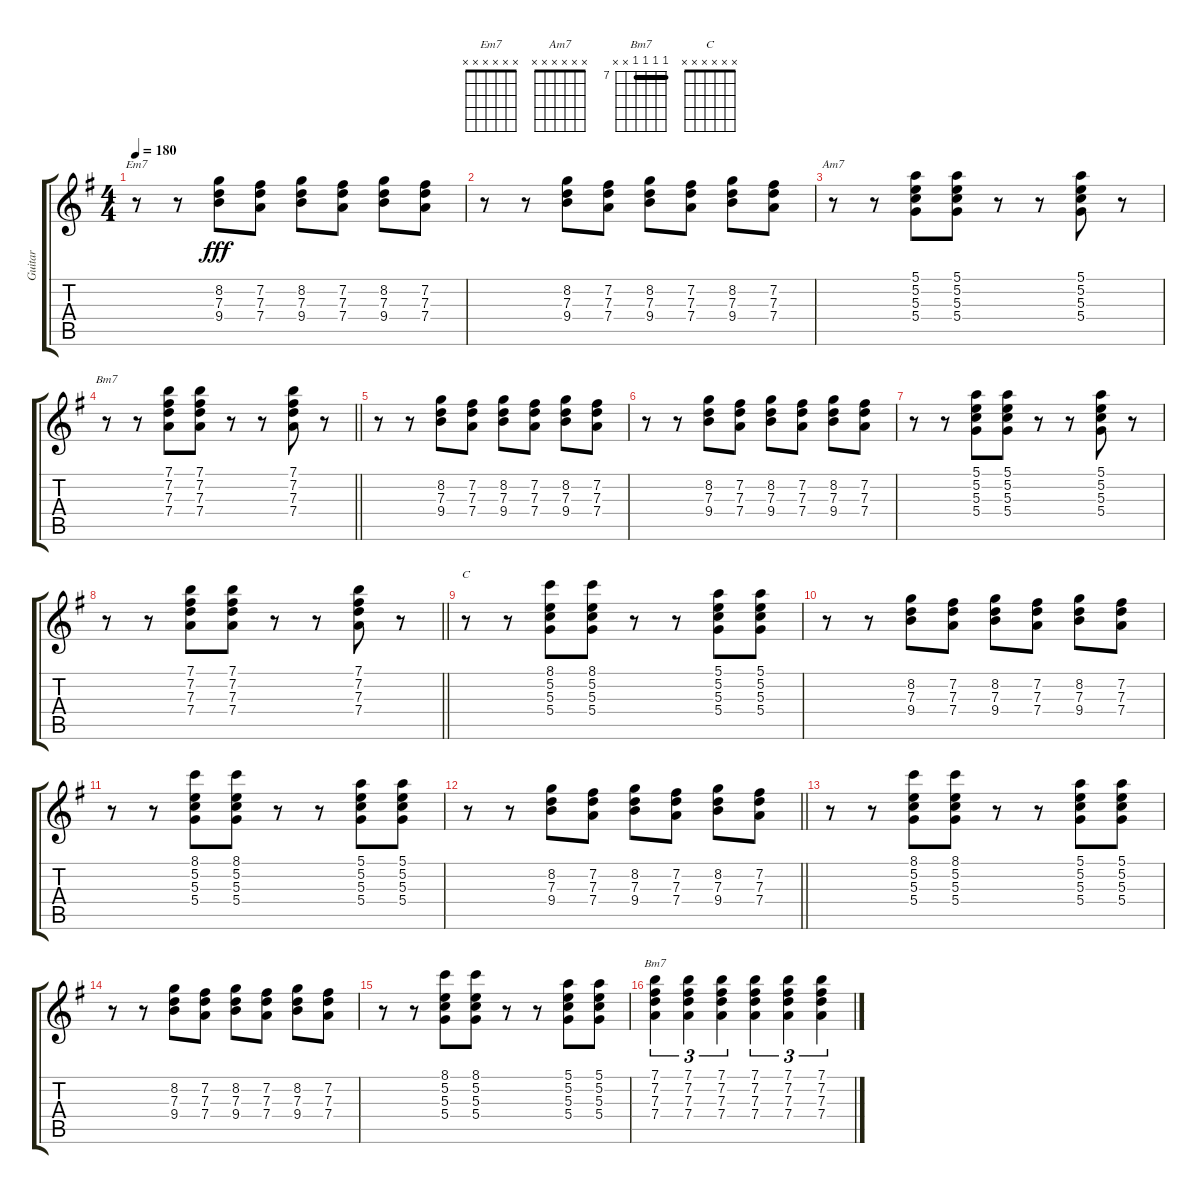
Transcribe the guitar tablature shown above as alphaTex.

\track ("Guitar" "Guitar") {instrument electricguitarclean}
\staff {score tabs}
\tuning (E4 B3 G3 D3 A2 E2) {hide}
\chord ("Em7" x x x x x x)
\chord ("Am7" x x x x x x)
\chord ("Bm7" x x x x x x)
\chord ("C" x x x x x x)
\chord ("Bm7" 7 7 7 7 x x) {firstfret 7 barre 7}
\ts (4 4)
\tempo 180
\clef g2
\ks eminor
r.8{ch "Em7" dy fff instrument electricguitarclean} r.8 (8.2 7.3 9.4).8 (7.2 7.3 7.4).8 (8.2 7.3 9.4).8 (7.2 7.3 7.4).8 (8.2 7.3 9.4).8 (7.2 7.3 7.4).8 |
r.8 r.8 (8.2 7.3 9.4).8 (7.2 7.3 7.4).8 (8.2 7.3 9.4).8 (7.2 7.3 7.4).8 (8.2 7.3 9.4).8 (7.2 7.3 7.4).8 |
r.8{ch "Am7"} r.8 (5.1 5.2 5.3 5.4).8 (5.1 5.2 5.3 5.4).8 r.8 r.8 (5.1 5.2 5.3 5.4).8 r.8 |
\barLineRight lightlight
r.8{ch "Bm7"} r.8 (7.1 7.2 7.3 7.4).8 (7.1 7.2 7.3 7.4).8 r.8 r.8 (7.1 7.2 7.3 7.4).8 r.8 |
r.8 r.8 (8.2 7.3 9.4).8 (7.2 7.3 7.4).8 (8.2 7.3 9.4).8 (7.2 7.3 7.4).8 (8.2 7.3 9.4).8 (7.2 7.3 7.4).8 |
r.8 r.8 (8.2 7.3 9.4).8 (7.2 7.3 7.4).8 (8.2 7.3 9.4).8 (7.2 7.3 7.4).8 (8.2 7.3 9.4).8 (7.2 7.3 7.4).8 |
r.8 r.8 (5.1 5.2 5.3 5.4).8 (5.1 5.2 5.3 5.4).8 r.8 r.8 (5.1 5.2 5.3 5.4).8 r.8 |
\barLineRight lightlight
r.8 r.8 (7.1 7.2 7.3 7.4).8 (7.1 7.2 7.3 7.4).8 r.8 r.8 (7.1 7.2 7.3 7.4).8 r.8 |
r.8{ch "C"} r.8 (8.1 5.2 5.3 5.4).8 (8.1 5.2 5.3 5.4).8 r.8 r.8 (5.1 5.2 5.3 5.4).8 (5.1 5.2 5.3 5.4).8 |
r.8 r.8 (8.2 7.3 9.4).8 (7.2 7.3 7.4).8 (8.2 7.3 9.4).8 (7.2 7.3 7.4).8 (8.2 7.3 9.4).8 (7.2 7.3 7.4).8 |
r.8 r.8 (8.1 5.2 5.3 5.4).8 (8.1 5.2 5.3 5.4).8 r.8 r.8 (5.1 5.2 5.3 5.4).8 (5.1 5.2 5.3 5.4).8 |
\barLineRight lightlight
r.8 r.8 (8.2 7.3 9.4).8 (7.2 7.3 7.4).8 (8.2 7.3 9.4).8 (7.2 7.3 7.4).8 (8.2 7.3 9.4).8 (7.2 7.3 7.4).8 |
r.8 r.8 (8.1 5.2 5.3 5.4).8 (8.1 5.2 5.3 5.4).8 r.8 r.8 (5.1 5.2 5.3 5.4).8 (5.1 5.2 5.3 5.4).8 |
r.8 r.8 (8.2 7.3 9.4).8 (7.2 7.3 7.4).8 (8.2 7.3 9.4).8 (7.2 7.3 7.4).8 (8.2 7.3 9.4).8 (7.2 7.3 7.4).8 |
r.8 r.8 (8.1 5.2 5.3 5.4).8 (8.1 5.2 5.3 5.4).8 r.8 r.8 (5.1 5.2 5.3 5.4).8 (5.1 5.2 5.3 5.4).8 |
(7.1 7.2 7.3 7.4).4{tu (3 2) ch "Bm7"} (7.1 7.2 7.3 7.4).4{tu (3 2)} (7.1 7.2 7.3 7.4).4{tu (3 2)} (7.1 7.2 7.3 7.4).4{tu (3 2)} (7.1 7.2 7.3 7.4).4{tu (3 2)} (7.1 7.2 7.3 7.4).4{tu (3 2)}
